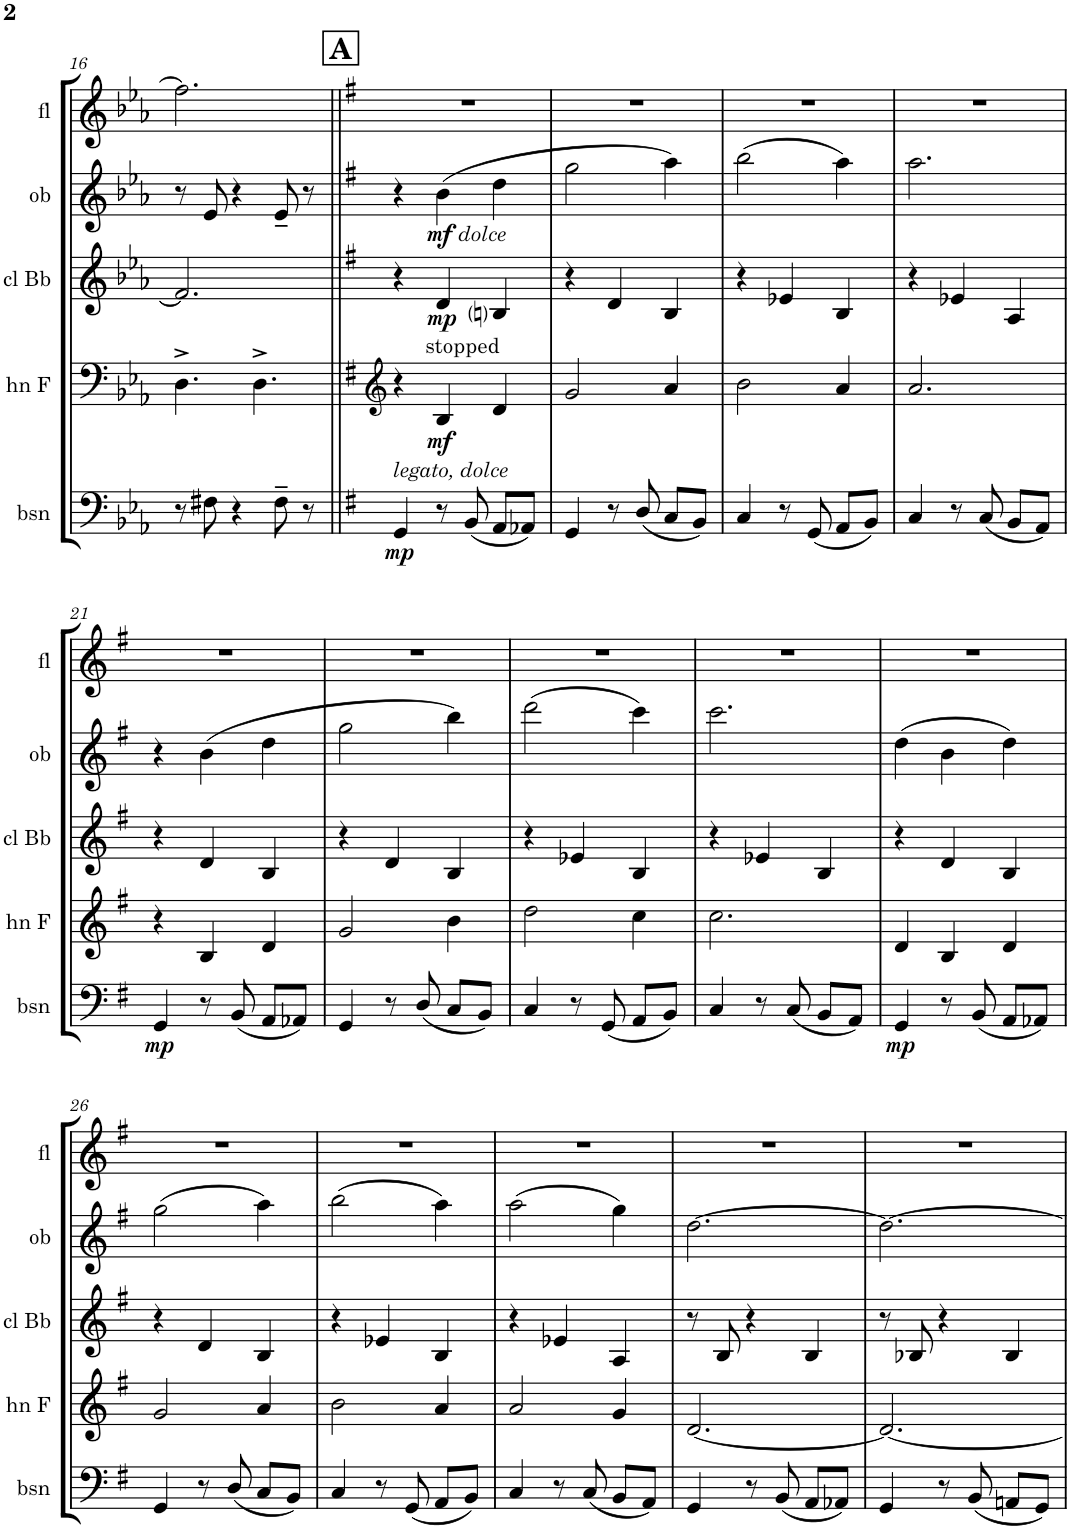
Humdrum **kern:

**kern	**dynam	**kern	**dynam	**kern	**dynam	**kern	**dynam	**kern
*part5	*part5	*part4	*part4	*part3	*part3	*part2	*part2	*part1
*staff5	*staff5	*staff4	*staff4	*staff3	*staff3	*staff2	*staff2	*staff1
*I"Bassoon	*	*I"Horn in F	*	*I"Bb Clarinet	*	*I"Oboe	*	*I"Flute
*I'bsn	*	*I'hn F	*	*	*	*I'ob	*	*I'fl
!!LO:PB:g=z
*clefF4	*	*clefF4	*	*clefG2	*	*clefG2	*	*clefG2
*	*	*ITrd4c7	*	*ITrd1c2	*	*	*	*
*k[b-e-a-]	*	*k[b-e-a-]	*	*k[b-e-a-]	*	*k[b-e-a-]	*	*k[b-e-a-]
*M3/4	*	*M3/4	*	*M3/4	*	*M3/4	*	*M3/4
=16	=16	=16	=16	=16	=16	=16	=16	=16
8r	.	4.D^\	.	2.f/]	.	8r	.	2.ff\]
8F#X\	.	.	.	.	.	8e-/	.	.
4r	.	.	.	.	.	4r	.	.
.	.	4.D^\	.	.	.	.	.	.
8F#~\	.	.	.	.	.	8e-~/	.	.
8r	.	.	.	.	.	8r	.	.
!!LO:REH:place=s1:a:B:cj:fs=14:t=A
=17||	=17||	=17||	=17||	=17||	=17||	=17||	=17||	=17||
*	*	*clefG2	*	*	*	*	*	*
*k[f#]	*	*k[f#]	*	*k[f#]	*	*k[f#]	*	*k[f#]
!	!	!LO:TX:b:i:t=legato, dolce	!	!	!	!	!	!
!	!LO:DY:b	!	!	!	!	!	!	!
4GG/	mp	4r	.	4r	.	4r	.	2.r
!	!	!	!	!	!	!LO:TX:b:i:t=dolce	!	!
!	!	!LO:TX:a:t=stopped	!	!	!	!	!	!
!	!	!	!LO:DY:b	!	!LO:DY:b	!	!LO:DY:b	!
8r	.	4B/	mf	4d/	mp	(4b\	mf	.
(8BB/	.	.	.	.	.	.	.	.
8AA/L	.	4d/	.	4Bni/	.	4dd\	.	.
8AA-X/J)	.	.	.	.	.	.	.	.
=18	=18	=18	=18	=18	=18	=18	=18	=18
4GG/	.	2g/	.	4r	.	2gg\	.	2.r
8r	.	.	.	4d/	.	.	.	.
(8D/	.	.	.	.	.	.	.	.
8C/L	.	4a/	.	4B/	.	4aa\)	.	.
8BB/J)	.	.	.	.	.	.	.	.
=19	=19	=19	=19	=19	=19	=19	=19	=19
4C/	.	2b\	.	4r	.	(2bb\	.	2.r
8r	.	.	.	4e-X/	.	.	.	.
(8GG/	.	.	.	.	.	.	.	.
8AA/L	.	4a/	.	4B/	.	4aa\)	.	.
8BB/J)	.	.	.	.	.	.	.	.
=20	=20	=20	=20	=20	=20	=20	=20	=20
4C/	.	2.a/	.	4r	.	2.aa\	.	2.r
8r	.	.	.	4e-X/	.	.	.	.
(8C/	.	.	.	.	.	.	.	.
8BB/L	.	.	.	4A/	.	.	.	.
8AA/J)	.	.	.	.	.	.	.	.
!!LO:LB:g=z
=21	=21	=21	=21	=21	=21	=21	=21	=21
!	!LO:DY:b	!	!	!	!	!	!	!
4GG/	mp	4r	.	4r	.	4r	.	2.r
8r	.	4B/	.	4d/	.	(4b\	.	.
(8BB/	.	.	.	.	.	.	.	.
8AA/L	.	4d/	.	4B/	.	4dd\	.	.
8AA-X/J)	.	.	.	.	.	.	.	.
=22	=22	=22	=22	=22	=22	=22	=22	=22
4GG/	.	2g/	.	4r	.	2gg\	.	2.r
8r	.	.	.	4d/	.	.	.	.
(8D/	.	.	.	.	.	.	.	.
8C/L	.	4b\	.	4B/	.	4bb\)	.	.
8BB/J)	.	.	.	.	.	.	.	.
=23	=23	=23	=23	=23	=23	=23	=23	=23
4C/	.	2dd\	.	4r	.	(2ddd\	.	2.r
8r	.	.	.	4e-X/	.	.	.	.
(8GG/	.	.	.	.	.	.	.	.
8AA/L	.	4cc\	.	4B/	.	4ccc\)	.	.
8BB/J)	.	.	.	.	.	.	.	.
=24	=24	=24	=24	=24	=24	=24	=24	=24
4C/	.	2.cc\	.	4r	.	2.ccc\	.	2.r
8r	.	.	.	4e-X/	.	.	.	.
(8C/	.	.	.	.	.	.	.	.
8BB/L	.	.	.	4B/	.	.	.	.
8AA/J)	.	.	.	.	.	.	.	.
=25	=25	=25	=25	=25	=25	=25	=25	=25
!	!LO:DY:b	!	!	!	!	!	!	!
4GG/	mp	4d/	.	4r	.	(4dd\	.	2.r
8r	.	4B/	.	4d/	.	4b\	.	.
(8BB/	.	.	.	.	.	.	.	.
8AA/L	.	4d/	.	4B/	.	4dd\)	.	.
8AA-X/J)	.	.	.	.	.	.	.	.
!!LO:LB:g=z
=26	=26	=26	=26	=26	=26	=26	=26	=26
4GG/	.	2g/	.	4r	.	(2gg\	.	2.r
8r	.	.	.	4d/	.	.	.	.
(8D/	.	.	.	.	.	.	.	.
8C/L	.	4a/	.	4B/	.	4aa\)	.	.
8BB/J)	.	.	.	.	.	.	.	.
=27	=27	=27	=27	=27	=27	=27	=27	=27
4C/	.	2b\	.	4r	.	(2bb\	.	2.r
8r	.	.	.	4e-X/	.	.	.	.
(8GG/	.	.	.	.	.	.	.	.
8AA/L	.	4a/	.	4B/	.	4aa\)	.	.
8BB/J)	.	.	.	.	.	.	.	.
=28	=28	=28	=28	=28	=28	=28	=28	=28
4C/	.	2a/	.	4r	.	(2aa\	.	2.r
8r	.	.	.	4e-X/	.	.	.	.
(8C/	.	.	.	.	.	.	.	.
8BB/L	.	4g/	.	4A/	.	4gg\)	.	.
8AA/J)	.	.	.	.	.	.	.	.
=29	=29	=29	=29	=29	=29	=29	=29	=29
4GG/	.	[2.d/	.	8r	.	[2.dd\	.	2.r
.	.	.	.	8B/	.	.	.	.
8r	.	.	.	4r	.	.	.	.
(8BB/	.	.	.	.	.	.	.	.
8AA/L	.	.	.	4B/	.	.	.	.
8AA-X/J)	.	.	.	.	.	.	.	.
=30	=30	=30	=30	=30	=30	=30	=30	=30
4GG/	.	2.d/_	.	8r	.	2.dd\_	.	2.r
.	.	.	.	8B-X/	.	.	.	.
8r	.	.	.	4r	.	.	.	.
(8BB/	.	.	.	.	.	.	.	.
8AAn/L	.	.	.	4B-/	.	.	.	.
8GG/J)	.	.	.	.	.	.	.	.
=	=	=	=	=	=	=	=	=
*-	*-	*-	*-	*-	*-	*-	*-	*-
